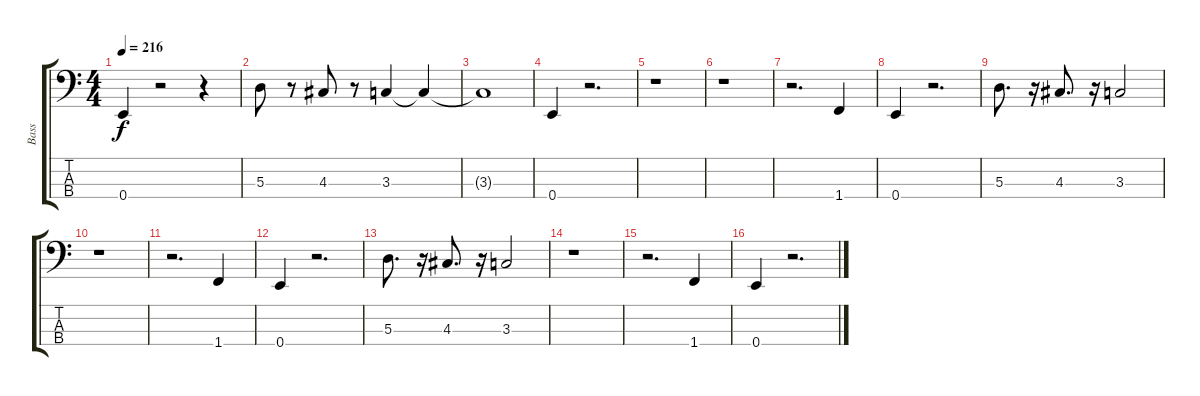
\track ("Bass" "Bass") {instrument electricbassfinger}
\staff {score tabs}
\tuning (G2 D2 A1 E1) {hide}
\ts (4 4)
\tempo 216
\clef f4
\ks c
0.4.4{dy f instrument electricbassfinger} r.2 r.4 |
5.3.8 r.8 4.3.8 r.8 3.3.4 3.3{t}.4 |
3.3{t}.1 |
0.4.4 r.2{d} |
r.1 |
r.1 |
r.2{d} 1.4.4 |
0.4.4 r.2{d} |
5.3.8{d} r.16 4.3.8{d} r.16 3.3.2 |
r.1 |
r.2{d} 1.4.4 |
0.4.4 r.2{d} |
5.3.8{d} r.16 4.3.8{d} r.16 3.3.2 |
r.1 |
r.2{d} 1.4.4 |
0.4.4 r.2{d}
